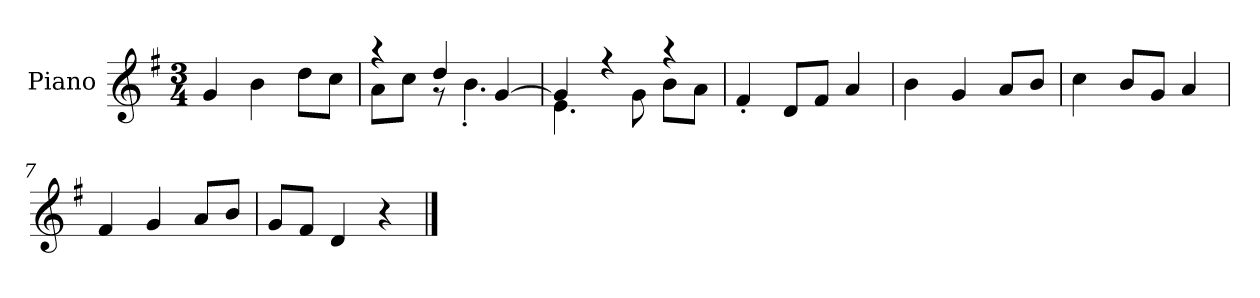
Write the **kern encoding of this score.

**kern
*part1
*staff1
*I"Piano
*I'P-no
*clefG2
*k[f#]
*M3/4
*MM177
=1
4g/
4b\
8dd\L
8cc\J
=2
*^
4r	8a\L
.	8cc\J
4dd/	8r
.	4.b'\
[4g/	.
=3	=3
4g/]	4.e\
4r	.
.	8g\
4r	8b\L
.	8a\J
*v	*v
=4
4f#'/
8d/L
8f#/J
4a/
=5
4b\
4g/
8a/L
8b/J
=6
4cc\
8b/L
8g/J
4a/
=7
4f#/
4g/
8a/L
8b/J
=8
8g/L
8f#/J
4d/
4r
==
*-
